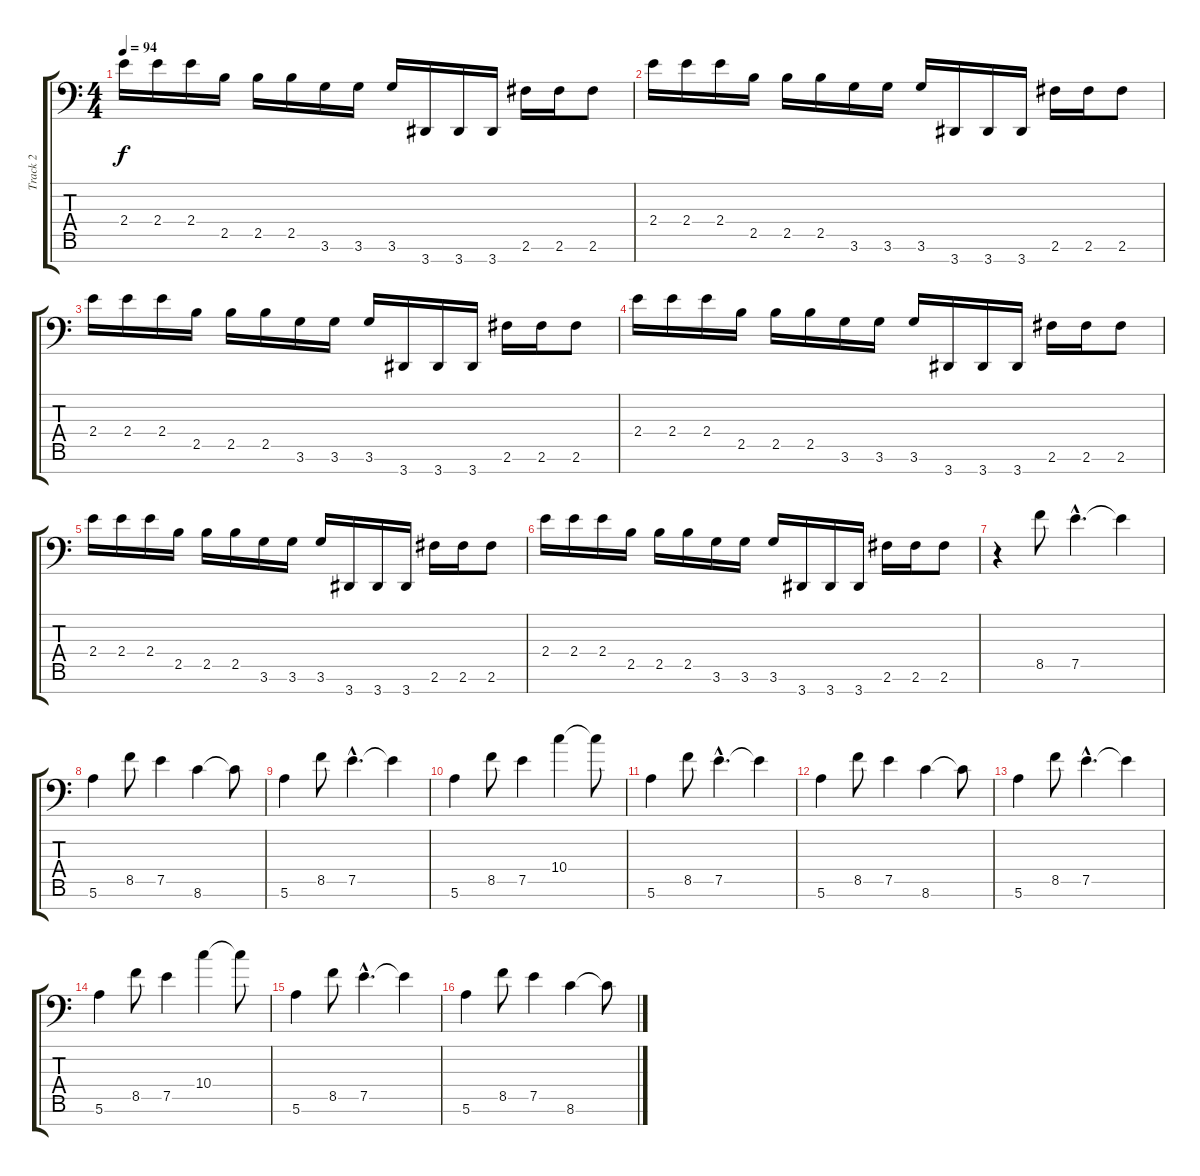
\track ("Track 2" "Track 2") {instrument distortionguitar}
\staff {score tabs}
\tuning (E4 B3 G3 D3 A2 E2 C-1) {hide}
\ts (4 4)
\tempo 94
\clef f4
\ks c
2.4.16{dy f} 2.4.16 2.4.16 2.5.16 2.5.16 2.5.16 3.6.16 3.6.16 3.6.16 3.7.16 3.7.16 3.7.16 2.6.16 2.6.16 2.6.8 |
2.4.16 2.4.16 2.4.16 2.5.16 2.5.16 2.5.16 3.6.16 3.6.16 3.6.16 3.7.16 3.7.16 3.7.16 2.6.16 2.6.16 2.6.8 |
2.4.16 2.4.16 2.4.16 2.5.16 2.5.16 2.5.16 3.6.16 3.6.16 3.6.16 3.7.16 3.7.16 3.7.16 2.6.16 2.6.16 2.6.8 |
2.4.16 2.4.16 2.4.16 2.5.16 2.5.16 2.5.16 3.6.16 3.6.16 3.6.16 3.7.16 3.7.16 3.7.16 2.6.16 2.6.16 2.6.8 |
2.4.16 2.4.16 2.4.16 2.5.16 2.5.16 2.5.16 3.6.16 3.6.16 3.6.16 3.7.16 3.7.16 3.7.16 2.6.16 2.6.16 2.6.8 |
2.4.16 2.4.16 2.4.16 2.5.16 2.5.16 2.5.16 3.6.16 3.6.16 3.6.16 3.7.16 3.7.16 3.7.16 2.6.16 2.6.16 2.6.8 |
r.4{instrument electricguitarmuted} 8.5.8 7.5{hac}.4{d} 7.5{t}.4 |
5.6.4 8.5.8 7.5.4 8.6.4 8.6{t}.8 |
5.6.4{instrument electricguitarmuted} 8.5.8 7.5{hac}.4{d} 7.5{t}.4 |
5.6.4 8.5.8 7.5.4 10.4.4 10.4{t}.8 |
5.6.4{instrument acousticguitarsteel} 8.5.8 7.5{hac}.4{d} 7.5{t}.4 |
5.6.4 8.5.8 7.5.4 8.6.4 8.6{t}.8 |
5.6.4{instrument acousticguitarsteel} 8.5.8 7.5{hac}.4{d} 7.5{t}.4 |
5.6.4 8.5.8 7.5.4 10.4.4 10.4{t}.8 |
5.6.4{instrument acousticguitarsteel} 8.5.8 7.5{hac}.4{d} 7.5{t}.4 |
5.6.4 8.5.8 7.5.4 8.6.4 8.6{t}.8
